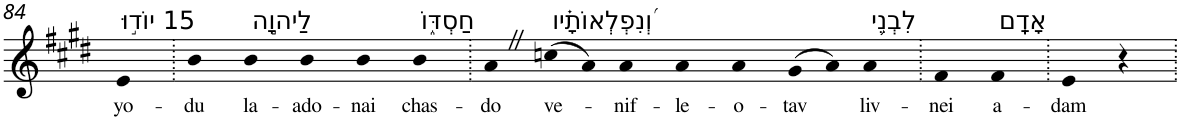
**kern	**text
*part1	*part1
*staff1	*staff1
*I"Piano	*
*I'Pno	*
!!LO:PB:g=z
*clefG2	*
*k[f#c#g#d#]	*
*E:	*
=84	=84
!LO:TX:a:t=15 יוֹד֣וּ	!
!	!LO:LY:b
4e	yo-
=85.	=85.
!	!LO:LY:b
4b	-du
!LO:TX:a:t=לַיהוָ֣ה	!
!	!LO:LY:b
4b	la-
!	!LO:LY:b
4b	-ado-
!	!LO:LY:b
4b	-nai
!LO:TX:a:t=חַסְדּ֑וֹ	!
!	!LO:LY:b
4b	chas-
=86.	=86.
!	!LO:LY:b
4aZ	-do
!LO:TX:a:t=וְ֝נִפְלְאוֹתָ֗יו	!
!	!LO:LY:b
(>8ccn	ve-
8a)	.
!	!LO:LY:b
4a	-nif-
!	!LO:LY:b
4a	-le-
!	!LO:LY:b
4a	-o-
!	!LO:LY:b
(>8g#	-tav
8a)	.
!LO:TX:a:t=לִבְנֵ֥י	!
!	!LO:LY:b
4a	liv-
=87.	=87.
!	!LO:LY:b
4f#	-nei
!LO:TX:a:t=אָדָֽם	!
!	!LO:LY:b
4f#	a-
=88.	=88.
!	!LO:LY:b
4e	-dam
4r	.
=.	=.
*-	*-
